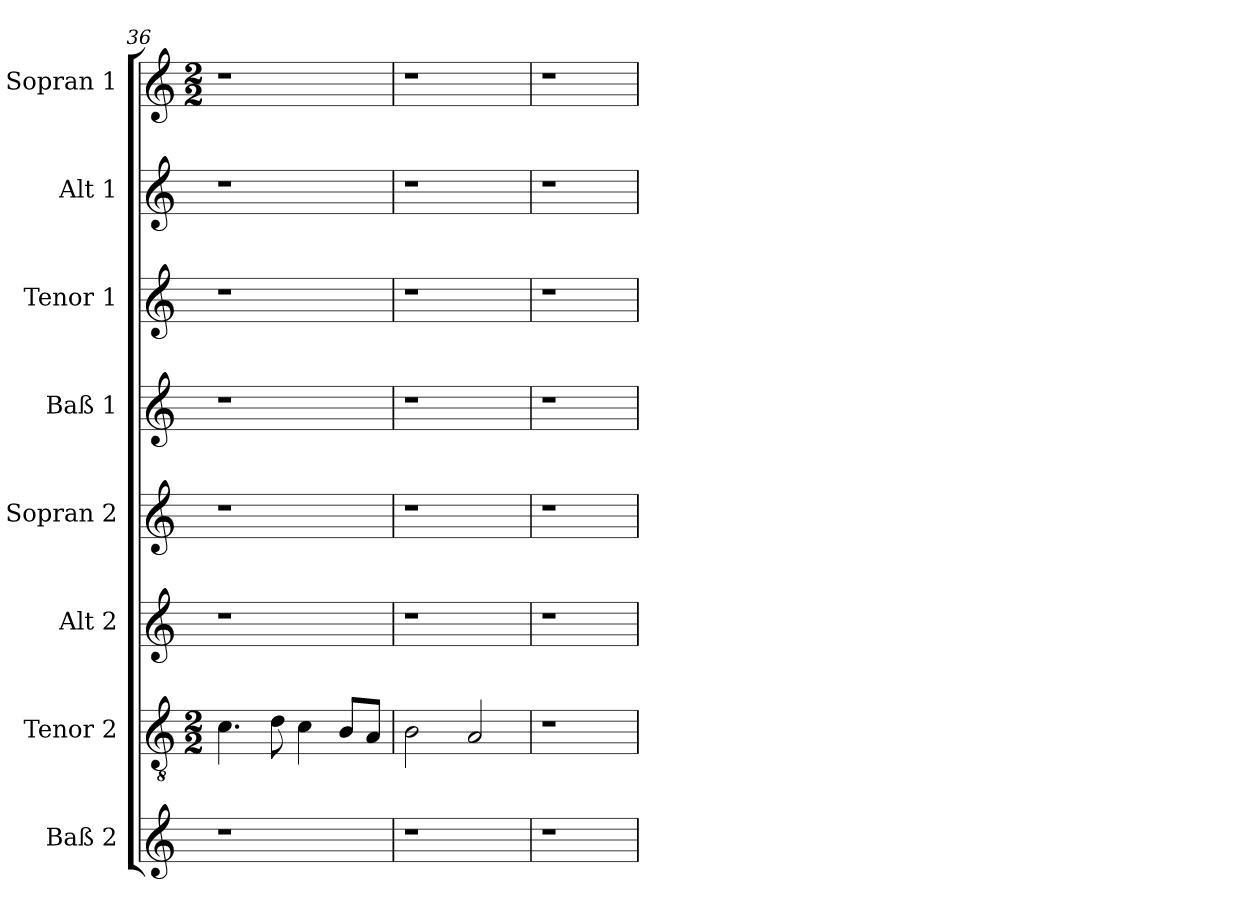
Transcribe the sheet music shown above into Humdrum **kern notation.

**kern	**kern	**kern	**kern	**kern	**kern	**kern	**kern
*part8	*part7	*part6	*part5	*part4	*part3	*part2	*part1
*staff8	*staff7	*staff6	*staff5	*staff4	*staff3	*staff2	*staff1
*I"Baß 2	*I"Tenor 2	*I"Alt 2	*I"Sopran 2	*I"Baß 1	*I"Tenor 1	*I"Alt 1	*I"Sopran 1
*clefG2	*clefGv2	*clefG2	*clefG2	*clefG2	*clefG2	*clefG2	*clefG2
*k[]	*k[]	*k[]	*k[]	*k[]	*k[]	*k[]	*k[]
*	*M2/2	*	*	*	*	*	*M2/2
=36	=36	=36	=36	=36	=36	=36	=36
1r	4.c\	1r	1r	1r	1r	1r	1r
.	8d\	.	.	.	.	.	.
.	4c\	.	.	.	.	.	.
.	8B/L	.	.	.	.	.	.
.	8A/J	.	.	.	.	.	.
!!LO:LB:g=z
=37	=37	=37	=37	=37	=37	=37	=37
1r	2B\	1r	1r	1r	1r	1r	1r
.	2A/	.	.	.	.	.	.
=38	=38	=38	=38	=38	=38	=38	=38
1r	1r	1r	1r	1r	1r	1r	1r
=39	=39	=39	=39	=39	=39	=39	=39
1r	1r	1r	1r	1r	1r	1r	1r
=40	=40	=40	=40	=40	=40	=40	=40
1r	1r	1r	1r	1r	1r	1r	1r
=41	=41	=41	=41	=41	=41	=41	=41
1r	1r	1r	1r	1r	1r	1r	1r
=42	=42	=42	=42	=42	=42	=42	=42
1r	1r	1r	1r	1r	1r	1r	1r
=	=	=	=	=	=	=	=
*-	*-	*-	*-	*-	*-	*-	*-
